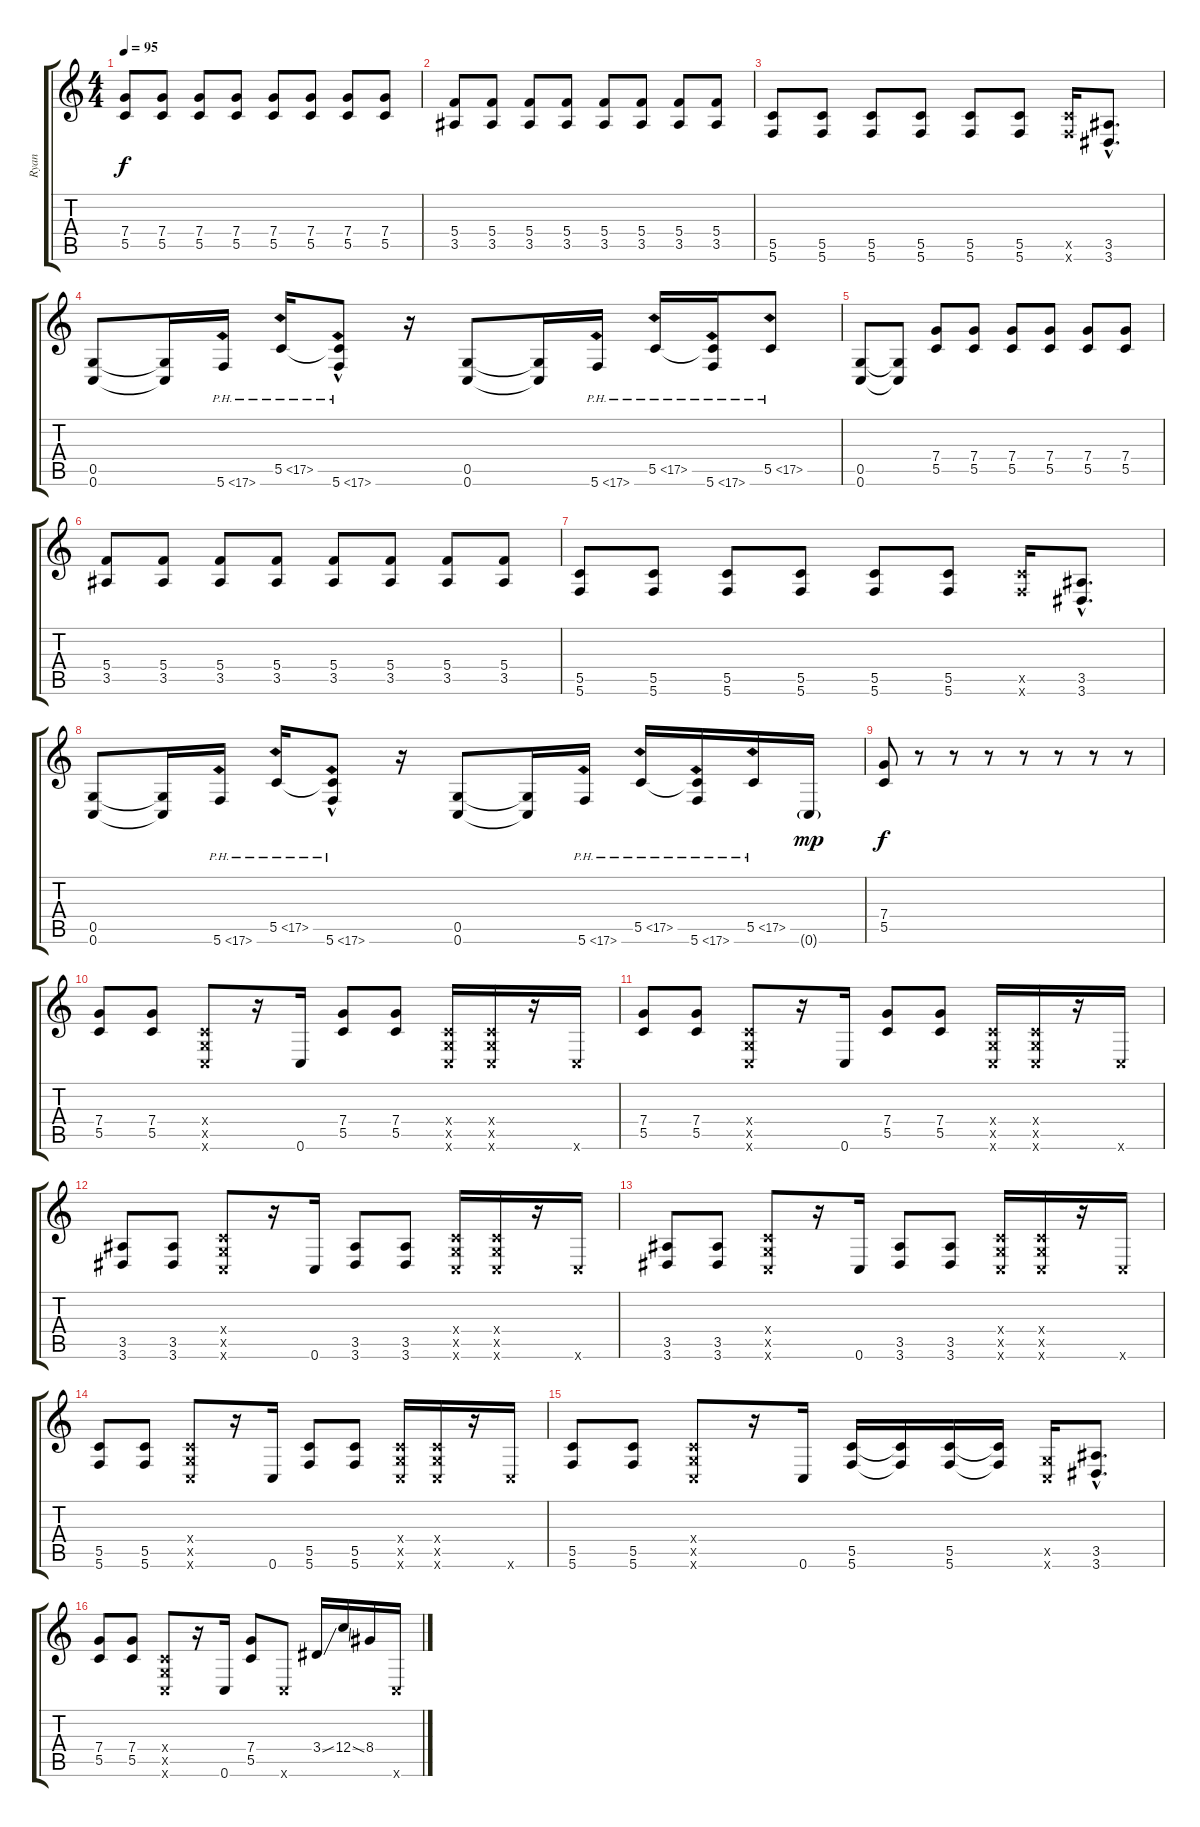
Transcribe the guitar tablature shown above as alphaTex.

\track ("Ryan" "Ryan") {instrument distortionguitar}
\staff {score tabs}
\tuning (D4 B3 F3 C3 G2 C2) {hide}
\ts (4 4)
\tempo 95
\clef g2
\ks c
(7.4 5.5).8{dy f instrument distortionguitar} (7.4 5.5).8 (7.4 5.5).8 (7.4 5.5).8 (7.4 5.5).8 (7.4 5.5).8 (7.4 5.5).8 (7.4 5.5).8 |
(5.4 3.5).8 (5.4 3.5).8 (5.4 3.5).8 (5.4 3.5).8 (5.4 3.5).8 (5.4 3.5).8 (5.4 3.5).8 (5.4 3.5).8 |
(5.5 5.6).8 (5.5 5.6).8 (5.5 5.6).8 (5.5 5.6).8 (5.5 5.6).8 (5.5 5.6).8 (5.5{x} 5.6{x}).16 (3.5{hac} 3.6{hac}).8{d} |
(0.5 0.6).8 (0.5{t} 0.6{t}).16 5.6{ph 12}.16{instrument guitarharmonics} 5.5{ph 12}.16 (5.5{t} 5.6{ph 12 hac}).8 r.16 (0.5 0.6).8{instrument distortionguitar} (0.5{t} 0.6{t}).16 5.6{ph 12}.16{instrument guitarharmonics} 5.5{ph 12}.16 (5.5{t} 5.6{ph 12}).16 5.5{ph 12}.8 |
(0.5 0.6).8{instrument distortionguitar} (0.5{t} 0.6{t}).8 (7.4 5.5).8 (7.4 5.5).8 (7.4 5.5).8 (7.4 5.5).8 (7.4 5.5).8 (7.4 5.5).8 |
(5.4 3.5).8 (5.4 3.5).8 (5.4 3.5).8 (5.4 3.5).8 (5.4 3.5).8 (5.4 3.5).8 (5.4 3.5).8 (5.4 3.5).8 |
(5.5 5.6).8 (5.5 5.6).8 (5.5 5.6).8 (5.5 5.6).8 (5.5 5.6).8 (5.5 5.6).8 (5.5{x} 5.6{x}).16 (3.5{hac} 3.6{hac}).8{d} |
(0.5 0.6).8 (0.5{t} 0.6{t}).16 5.6{ph 12}.16{instrument guitarharmonics} 5.5{ph 12}.16 (5.5{t} 5.6{ph 12 hac}).8 r.16 (0.5 0.6).8{instrument distortionguitar} (0.5{t} 0.6{t}).16 5.6{ph 12}.16{instrument guitarharmonics} 5.5{ph 12}.16 (5.5{t} 5.6{ph 12}).16 5.5{ph 12}.16 0.6{g}.16{dy mp instrument distortionguitar} |
(7.4 5.5).8{dy f} r.8 r.8 r.8 r.8 r.8 r.8 r.8 |
(7.4 5.5).8 (7.4 5.5).8 (0.4{x} 0.5{x} 0.6{x}).8 r.16 0.6.16 (7.4 5.5).8 (7.4 5.5).8 (0.4{x} 0.5{x} 0.6{x}).16 (0.4{x} 0.5{x} 0.6{x}).16 r.16 0.6{x}.16 |
(7.4 5.5).8 (7.4 5.5).8 (0.4{x} 0.5{x} 0.6{x}).8 r.16 0.6.16 (7.4 5.5).8 (7.4 5.5).8 (0.4{x} 0.5{x} 0.6{x}).16 (0.4{x} 0.5{x} 0.6{x}).16 r.16 0.6{x}.16 |
(3.5 3.6).8 (3.5 3.6).8 (0.4{x} 0.5{x} 0.6{x}).8 r.16 0.6.16 (3.5 3.6).8 (3.5 3.6).8 (0.4{x} 0.5{x} 0.6{x}).16 (0.4{x} 0.5{x} 0.6{x}).16 r.16 0.6{x}.16 |
(3.5 3.6).8 (3.5 3.6).8 (0.4{x} 0.5{x} 0.6{x}).8 r.16 0.6.16 (3.5 3.6).8 (3.5 3.6).8 (0.4{x} 0.5{x} 0.6{x}).16 (0.4{x} 0.5{x} 0.6{x}).16 r.16 0.6{x}.16 |
(5.5 5.6).8 (5.5 5.6).8 (0.4{x} 0.5{x} 0.6{x}).8 r.16 0.6.16 (5.5 5.6).8 (5.5 5.6).8 (0.4{x} 0.5{x} 0.6{x}).16 (0.4{x} 0.5{x} 0.6{x}).16 r.16 0.6{x}.16 |
(5.5 5.6).8 (5.5 5.6).8 (0.4{x} 0.5{x} 0.6{x}).8 r.16 0.6.16 (5.5 5.6).16 (5.5{t} 5.6{t}).16 (5.5 5.6).16 (5.5{t} 5.6{t}).16 (0.5{x} 0.6{x}).16 (3.5{hac} 3.6{hac}).8{d} |
(7.4 5.5).8 (7.4 5.5).8 (0.4{x} 0.5{x} 0.6{x}).8 r.16 0.6.16 (7.4 5.5).8 0.6{x}.8 3.4{ss}.16 12.4{ss}.16 8.4.16 0.6{x}.16
